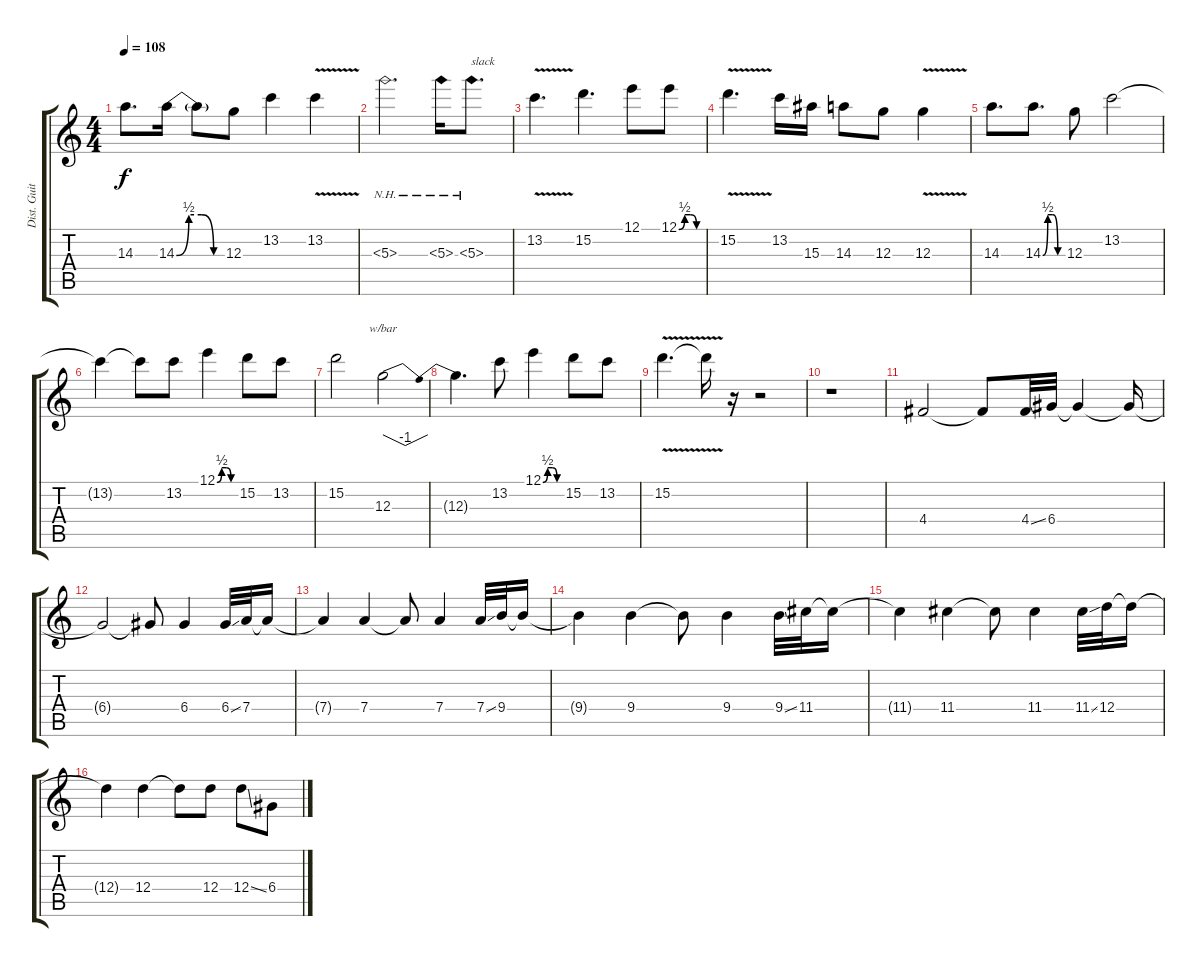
\track ("Dist. Guitar" "Dist. Guit") {instrument distortionguitar}
\staff {score tabs}
\tuning (E4 B3 G3 D3 A2 D2) {hide}
\ts (4 4)
\tempo 108
\clef g2
\ks c
14.3.8{d dy f} 14.3{be (custom 0 0 15 2 30 2 45 0 60 0)}.16 14.3{t}.8 12.3.8 13.2.4 13.2{v}.4 |
5.3{nh}.2{d} 5.3{nh}.16 5.3{nh}.8{d txt "slack"} |
13.2{v}.4{d} 15.2.4{d} 12.1.8 12.1{be (custom 0 0 15 2 30 2 45 0 60 0)}.8 |
15.2{v}.4{d} 13.2.16 15.3.16 14.3.8 12.3.8 12.3{v}.4 |
14.3.8{d} 14.3{be (custom 0 0 15 2 30 2 45 0 60 0)}.8{d} 12.3.8 13.2.2 |
13.2{t}.4 13.2{t}.8 13.2.8 12.1{be (custom 0 0 15 2 30 2 45 0 60 0)}.4 15.2.8 13.2.8 |
15.2.2 12.3.2{tbe (dip default 0 0 30 -4 60 0)} |
12.3{t}.4{d} 13.2.8 12.1{be (custom 0 0 15 2 30 2 45 0 60 0)}.4 15.2.8 13.2.8 |
15.2{v}.4{d} 15.2{t}.16 r.16 r.2 |
r.1 |
4.4.2 4.4{t}.8 4.4{ss}.32 6.4.32 6.4{t}.4 6.4{t}.16 |
6.4{t}.2 6.4{t}.8 6.4.4 6.4{ss}.32 7.4.32 7.4{t}.16 |
7.4{t}.4 7.4.4 7.4{t}.8 7.4.4 7.4{ss}.32 9.4.32 9.4{t}.16 |
9.4{t}.4 9.4.4 9.4{t}.8 9.4.4 9.4{ss}.32 11.4.32 11.4{t}.16 |
11.4{t}.4 11.4.4 11.4{t}.8 11.4.4 11.4{ss}.32 12.4.32 12.4{t}.16 |
12.4{t}.4 12.4.4 12.4{t}.8 12.4.8 12.4{ss}.8 6.4.8
